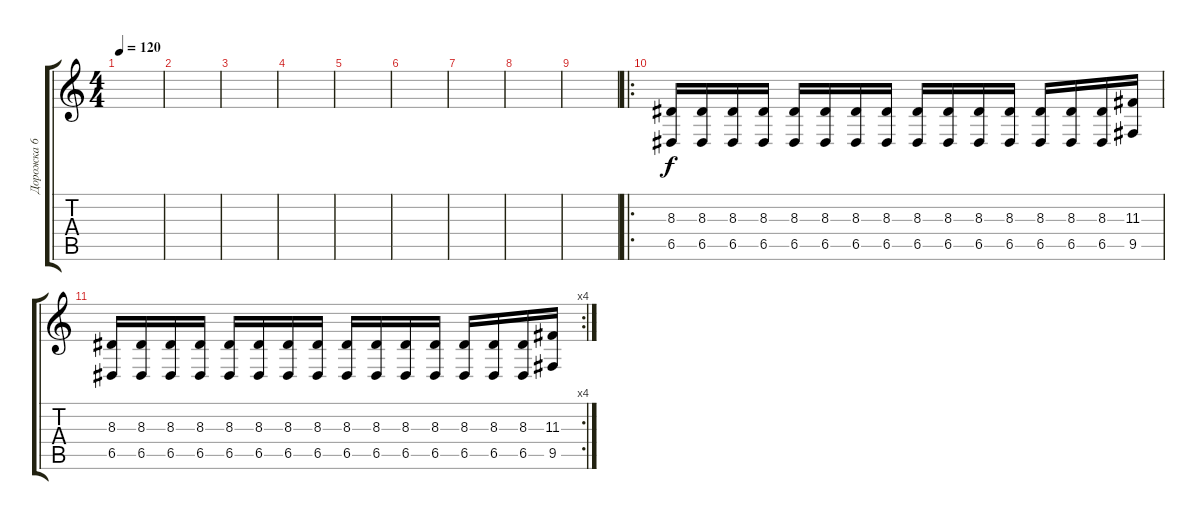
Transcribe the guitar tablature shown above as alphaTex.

\track ("Дорожка 6" "Дорожка 6") {instrument telephonering}
\staff {score tabs}
\tuning (E4 B3 G3 D3 A2 D2) {hide}
\ts (4 4)
\tempo 120
\clef g2
\ks c
|
|
|
|
|
|
|
|
|
\ro
(8.3 6.5).16{volume 13 instrument overdrivenguitar} (8.3 6.5).16 (8.3 6.5).16 (8.3 6.5).16 (8.3 6.5).16 (8.3 6.5).16 (8.3 6.5).16 (8.3 6.5).16 (8.3 6.5).16 (8.3 6.5).16 (8.3 6.5).16 (8.3 6.5).16 (8.3 6.5).16 (8.3 6.5).16 (8.3 6.5).16 (11.3 9.5).16 |
\rc 4
(8.3 6.5).16{volume 13 instrument overdrivenguitar} (8.3 6.5).16 (8.3 6.5).16 (8.3 6.5).16 (8.3 6.5).16 (8.3 6.5).16 (8.3 6.5).16 (8.3 6.5).16 (8.3 6.5).16 (8.3 6.5).16 (8.3 6.5).16 (8.3 6.5).16 (8.3 6.5).16 (8.3 6.5).16 (8.3 6.5).16 (11.3 9.5).16
